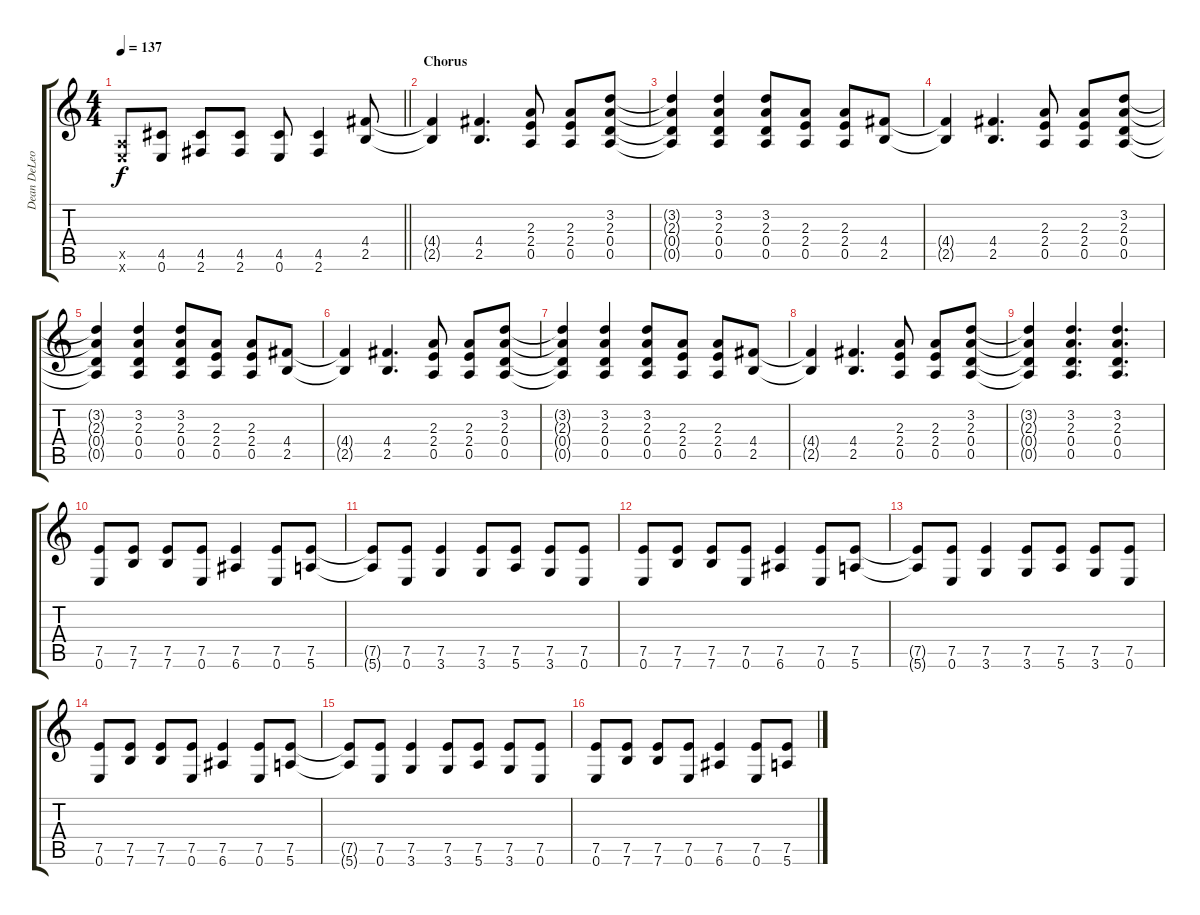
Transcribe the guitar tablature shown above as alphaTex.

\track ("Dean DeLeo" "Dean DeLeo") {instrument distortionguitar}
\staff {score tabs}
\tuning (E4 B3 G3 D3 A2 E2) {hide}
\ts (4 4)
\tempo 137
\clef g2
\barLineRight lightlight
\ks c
(0.5{x} 0.6{x}).8{dy f} (4.5 0.6).8 (4.5 2.6).8 (4.5 2.6).8 (4.5 0.6).8 (4.5 2.6).4 (4.4 2.5).8 |
\section ("" "Chorus")
(4.4{t} 2.5{t}).4 (4.4 2.5).4{d} (2.3 2.4 0.5).8 (2.3 2.4 0.5).8 (3.2 2.3 0.4 0.5).8 |
(3.2{t} 2.3{t} 0.4{t} 0.5{t}).4 (3.2 2.3 0.4 0.5).4 (3.2 2.3 0.4 0.5).8 (2.3 2.4 0.5).8 (2.3 2.4 0.5).8 (4.4 2.5).8 |
(4.4{t} 2.5{t}).4 (4.4 2.5).4{d} (2.3 2.4 0.5).8 (2.3 2.4 0.5).8 (3.2 2.3 0.4 0.5).8 |
(3.2{t} 2.3{t} 0.4{t} 0.5{t}).4 (3.2 2.3 0.4 0.5).4 (3.2 2.3 0.4 0.5).8 (2.3 2.4 0.5).8 (2.3 2.4 0.5).8 (4.4 2.5).8 |
(4.4{t} 2.5{t}).4 (4.4 2.5).4{d} (2.3 2.4 0.5).8 (2.3 2.4 0.5).8 (3.2 2.3 0.4 0.5).8 |
(3.2{t} 2.3{t} 0.4{t} 0.5{t}).4 (3.2 2.3 0.4 0.5).4 (3.2 2.3 0.4 0.5).8 (2.3 2.4 0.5).8 (2.3 2.4 0.5).8 (4.4 2.5).8 |
(4.4{t} 2.5{t}).4 (4.4 2.5).4{d} (2.3 2.4 0.5).8 (2.3 2.4 0.5).8 (3.2 2.3 0.4 0.5).8 |
(3.2{t} 2.3{t} 0.4{t} 0.5{t}).4 (3.2 2.3 0.4 0.5).4{d} (3.2 2.3 0.4 0.5).4{d} |
(7.5 0.6).8 (7.5 7.6).8 (7.5 7.6).8 (7.5 0.6).8 (7.5 6.6).4 (7.5 0.6).8 (7.5 5.6).8 |
(7.5{t} 5.6{t}).8 (7.5 0.6).8 (7.5 3.6).4 (7.5 3.6).8 (7.5 5.6).8 (7.5 3.6).8 (7.5 0.6).8 |
(7.5 0.6).8 (7.5 7.6).8 (7.5 7.6).8 (7.5 0.6).8 (7.5 6.6).4 (7.5 0.6).8 (7.5 5.6).8 |
(7.5{t} 5.6{t}).8 (7.5 0.6).8 (7.5 3.6).4 (7.5 3.6).8 (7.5 5.6).8 (7.5 3.6).8 (7.5 0.6).8 |
(7.5 0.6).8 (7.5 7.6).8 (7.5 7.6).8 (7.5 0.6).8 (7.5 6.6).4 (7.5 0.6).8 (7.5 5.6).8 |
(7.5{t} 5.6{t}).8 (7.5 0.6).8 (7.5 3.6).4 (7.5 3.6).8 (7.5 5.6).8 (7.5 3.6).8 (7.5 0.6).8 |
(7.5 0.6).8 (7.5 7.6).8 (7.5 7.6).8 (7.5 0.6).8 (7.5 6.6).4 (7.5 0.6).8 (7.5 5.6).8
